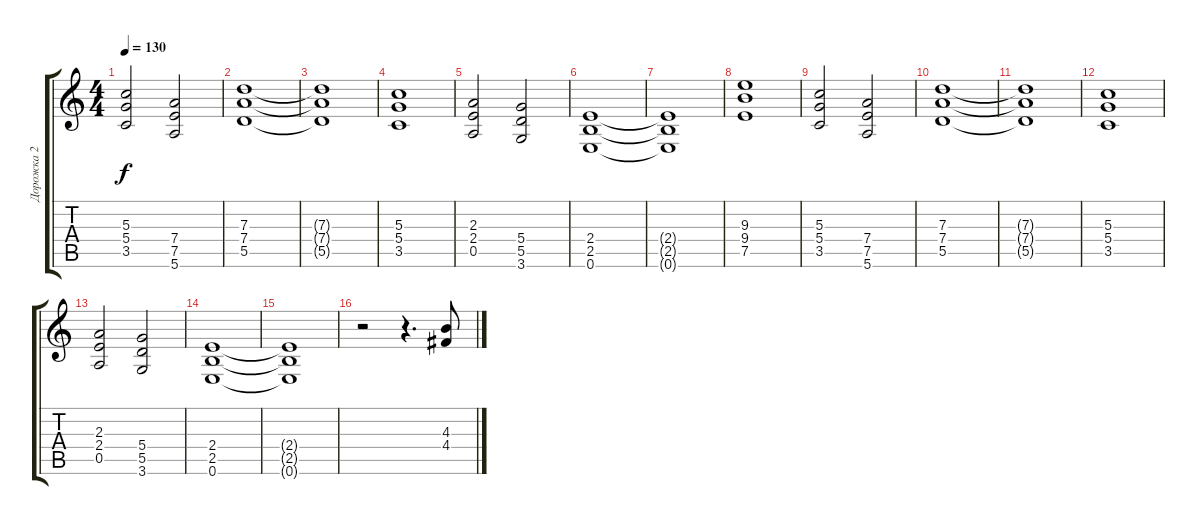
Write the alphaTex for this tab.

\track ("Дорожка 2" "Дорожка 2") {instrument distortionguitar}
\staff {score tabs}
\tuning (E4 B3 G3 D3 A2 E2) {hide}
\ts (4 4)
\tempo 130
\clef g2
\ks c
(5.3 5.4 3.5).2{dy f} (7.4 7.5 5.6).2 |
(7.3 7.4 5.5).1 |
(7.3{t} 7.4{t} 5.5{t}).1 |
(5.3 5.4 3.5).1 |
(2.3 2.4 0.5).2 (5.4 5.5 3.6).2 |
(2.4 2.5 0.6).1 |
(2.4{t} 2.5{t} 0.6{t}).1 |
(9.3 9.4 7.5).1 |
(5.3 5.4 3.5).2 (7.4 7.5 5.6).2 |
(7.3 7.4 5.5).1 |
(7.3{t} 7.4{t} 5.5{t}).1 |
(5.3 5.4 3.5).1 |
(2.3 2.4 0.5).2 (5.4 5.5 3.6).2 |
(2.4 2.5 0.6).1 |
(2.4{t} 2.5{t} 0.6{t}).1 |
r.2 r.4{d} (4.3 4.4).8
